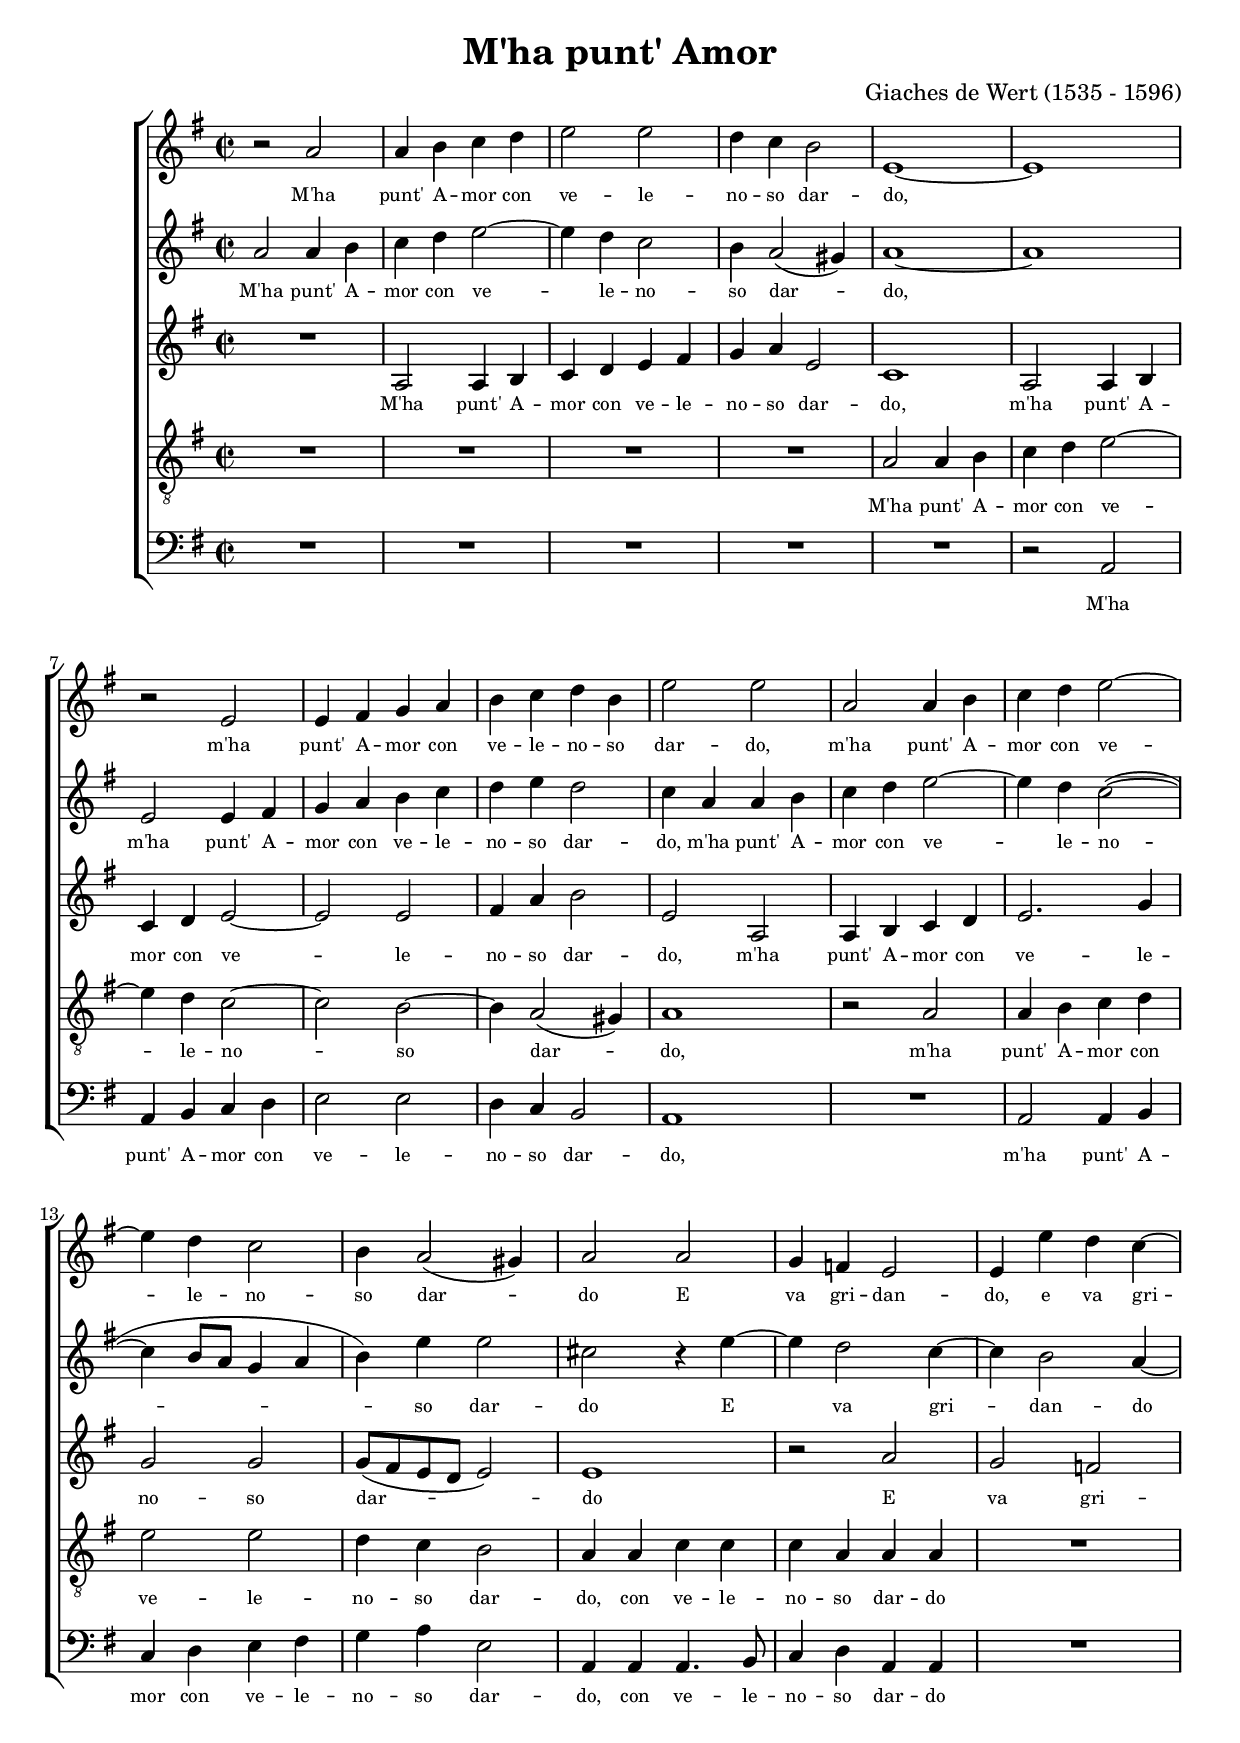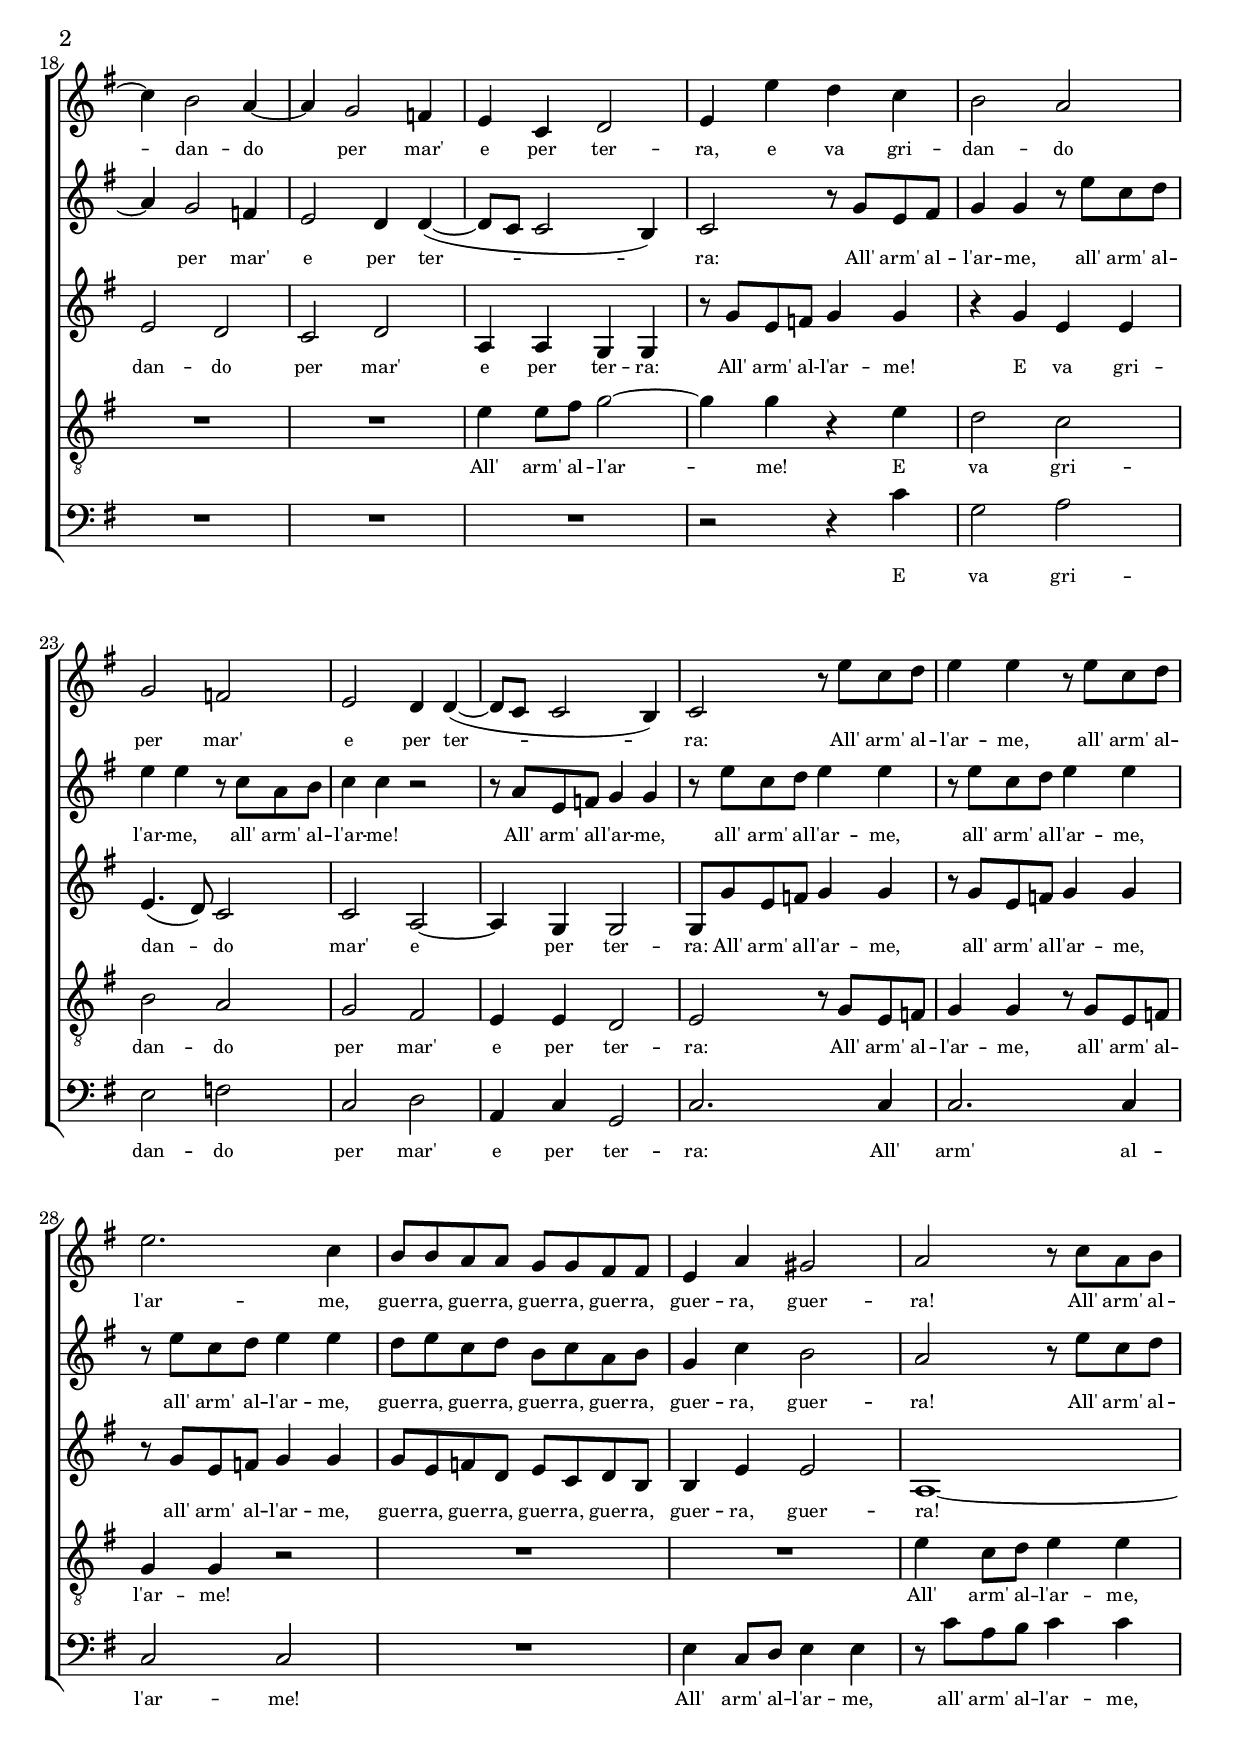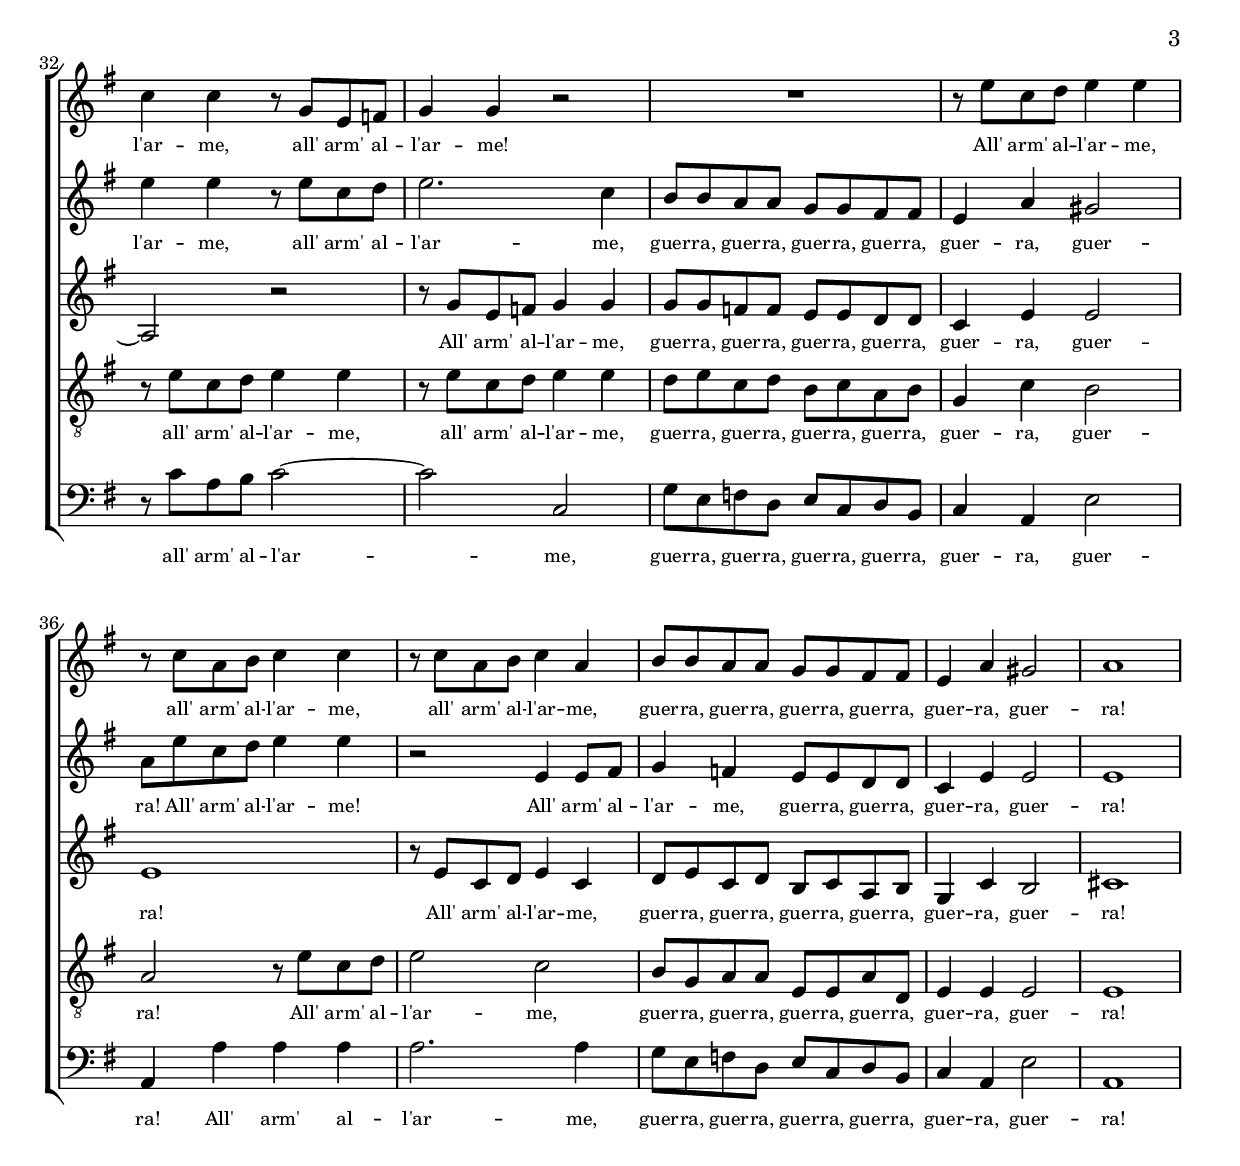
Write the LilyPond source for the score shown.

\version "2.10.5"

% Graver: Augustin Roche

\header {
	title = "M'ha punt' Amor"
	composer = "Giaches de Wert (1535 - 1596)"
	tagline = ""
}	


\paper { 
	% annotate-spacing = ##t
	between-system-space = 0.8\cm
	between-system-padding = #0.5	
	head-separation = #0
	page-top-space = #3	
}

\include "italiano.ly"

\score {
    \new ChoirStaff \relative do'' {
		<<
        \new Staff {
			\time 2/2
			\key sol \major
			r2 la
			la4 si do re
			mi2 mi
			re4 do si2
			mi,1~
			mi
			r2 mi |
			mi4 fad sol la
			si do re si
			mi2 mi
			la,2 la4 si
			do re mi2~
			mi4 re4 do2
			si4 la2( sold4) |
			la2 la
			sol4 fa mi2
			mi4 mi' re do~
			do si2 la4~
			la sol2 fa4
			mi4 do re2 |
			mi4 mi' re do
			si2 la
			sol fa
			mi re4 re~(
			re8 do do2 si4)
			do2 r8 mi' do re
			mi4 mi r8 mi do re
			mi2. do4
			si8 si la la sol sol fad fad
			mi4 la sold2
			la r8 do la si
			do4 do r8 sol mi fa
			sol4 sol r2
			R1 |
			r8 mi' do re mi4 mi
			r8 do la si do4 do
			r8 do la si do4 la
			si8 si la la sol sol fad fad
			mi4 la sold2
			la1
		}
		
		\addlyrics {
			M'ha punt' A -- mor con ve -- le -- no -- so dar -- do,
			m'ha punt' A -- mor con ve -- le -- no -- so dar -- do,
			m'ha punt' A -- mor con ve -- le -- no -- so dar -- do
			E va gri -- dan -- do,
			e va gri -- dan -- do per mar' e per ter -- ra,
			e va gri -- dan -- do per mar' e per ter -- ra:
			All' arm' al -- l'ar -- me, all' arm' al -- l'ar -- me,
			guer -- ra, guer -- ra, guer -- ra, guer -- ra, guer -- ra, guer -- ra!
			All' arm' al -- l'ar -- me, all' arm' al -- l'ar -- me!
			All' arm' al -- l'ar -- me, all' arm' al -- l'ar -- me, all' arm' al -- l'ar -- me,
			guer -- ra, guer -- ra, guer -- ra, guer -- ra, guer -- ra, guer -- ra!
		}
		
		\new Staff {
			\time 2/2
			\key sol \major
			la2 la4 si
			do re mi2~
			mi4 re do2
			si4 la2( sold4)
			la1~
			la
			mi2 mi4 fad
			sol la si do
			re mi re2
			do4 la la si
			do re mi2~
			mi4 re4 do2~(
			do4 si8 la sol4 la |
			si) mi mi2
			dod2 r4  mi~
			 mi re2 do4~
			do si2 la4~
			la sol2 fa4
			mi2 re4 re~(
			re8 do do2 si4)
			do2 r8 sol' mi fad
			sol4 sol r8 mi' do re
			mi4 mi r8 do la si
			do4 do r2
			r8 la mi fa sol4 sol
			r8 mi' do re mi4 mi
			r8 mi do re mi4 mi
			r8 mi do re mi4 mi |
			re8 mi do re si do la si
			sol4 do si2
			la r8 mi' do re
			mi4 mi r8 mi do re
			mi2. do4
			si8 si la la sol sol fad fad
			mi4 la sold2
			la8 mi' do re mi4 mi
			r2 mi,4 mi8 fad
			sol4 fa mi8 mi re re
			do4 mi mi2
			mi1
		}
		
		\addlyrics {
			M'ha punt' A -- mor con ve -- le -- no -- so dar -- do,
			m'ha punt' A -- mor con ve -- le -- no -- so dar -- do,
			m'ha punt' A -- mor con ve -- le -- no -- so dar -- do
			E va gri -- dan -- do per mar' e per ter -- ra:
			All' arm' al -- l'ar -- me, all' arm' al -- l'ar -- me,
			all' arm' al -- l'ar -- me!
			All' arm' al -- l'ar -- me, all' arm' al -- l'ar -- me,
			all' arm' al -- l'ar -- me, all' arm' al -- l'ar -- me,
			guer -- ra, guer -- ra, guer -- ra, guer -- ra, guer -- ra, guer -- ra!
			All' arm' al -- l'ar -- me, all' arm' al -- l'ar -- me,
			guer -- ra, guer -- ra, guer -- ra, guer -- ra, guer -- ra, guer -- ra!
			All' arm' al -- l'ar -- me!
			All' arm' al -- l'ar -- me,
			guer -- ra, guer -- ra, guer -- ra, guer -- ra!
		}
		
		% Alto
		\new Staff {
			\time 2/2
			\key sol \major
			R1
			la,2 la4 si
			do re mi fad
			sol la mi2
			do1
			la2 la4 si
			do re mi2~
			mi mi
			fad4 la si2
			mi, la,
			la4 si do re
			mi2. sol4
			sol2 sol
			sol8( fad mi re mi2)
			mi1
			r2 la2
			sol fa
			mi re
			do re
			la4 la sol sol
			r8 sol' mi fa sol4 sol
			r sol mi mi
			mi4.( re8) do2
			do la~
			la4 sol sol2
			sol8 sol' mi fa sol4 sol
			r8 sol mi fa sol4 sol
			r8 sol mi fa sol4 sol
			sol8 mi fa re mi do re si
			si4 mi mi2
			la,1~
			la2 r
			r8 sol' mi fa sol4 sol
			sol8 sol fa fa mi mi re re
			do4 mi mi2
			mi1
			r8 mi do re mi4 do
			re8 mi do re si do la si
			sol4 do si2
			dod1
		}
		
		\addlyrics {
			M'ha punt' A -- mor con ve -- le -- no -- so dar -- do,
			m'ha punt' A -- mor con ve -- le -- no -- so dar -- do,
			m'ha punt' A -- mor con ve -- le -- no -- so dar -- do
			E va gri -- dan -- do per mar' e per ter -- ra:
			All' arm' al -- l'ar -- me!
			E va gri -- dan -- do mar' e per ter -- ra:
			All' arm' al -- l'ar -- me,	all' arm' al -- l'ar -- me, all' arm' al -- l'ar -- me,
			guer -- ra, guer -- ra, guer -- ra, guer -- ra, guer -- ra, guer -- ra!
			All' arm' al -- l'ar -- me,
			guer -- ra, guer -- ra, guer -- ra, guer -- ra, guer -- ra, guer -- ra!
			All' arm' al -- l'ar -- me,
			guer -- ra, guer -- ra, guer -- ra, guer -- ra, guer -- ra, guer -- ra!
		}
		
		% Tenor
		\new Staff {
			\time 2/2
			\key sol \major
			\clef "G_8"
			R1*4
			la2 la4 si
			do re mi2~
			mi4 re do2~
			do si~
			si4 la2( sold4)
			la1
			r2 la2
			la4 si do re
			mi2 mi
			re4 do si2
			la4 la do do
			do la la la
			R1*3
			mi'4 mi8 fad sol2~
			sol4 sol r mi
			re2 do
			si la
			sol fad
			mi4 mi re2
			mi r8 sol mi fa
			sol4 sol r8 sol mi fa
			sol4 sol r2
			R1*2
			mi'4 do8 re mi4 mi
			r8 mi do re mi4 mi
			r8 mi do re mi4 mi
			re8 mi do re si do la si
			sol4 do si2
			la r8 mi' do re
			mi2 do
			si8 sol la la mi mi la re,
			mi4 mi mi2
			mi1
		}
		
		\addlyrics {
			M'ha punt' A -- mor con ve -- le -- no -- so dar -- do,
			m'ha punt' A -- mor con ve -- le -- no -- so dar -- do,
			con ve -- le -- no -- so dar -- do
			All' arm' al -- l'ar -- me!
			E va gri -- dan -- do per mar' e per ter -- ra:
			All' arm' al -- l'ar -- me,	all' arm' al -- l'ar -- me!
			All' arm' al -- l'ar -- me,	all' arm' al -- l'ar -- me, all' arm' al -- l'ar -- me,
			guer -- ra, guer -- ra, guer -- ra, guer -- ra, guer -- ra, guer -- ra!
			All' arm' al -- l'ar -- me,
			guer -- ra, guer -- ra, guer -- ra, guer -- ra, guer -- ra, guer -- ra!
		}
		
		% Basse
		\new Staff {
			\time 2/2
			\key sol \major
			\clef "bass"
			R1*5
			r2 la,
			la4 si do re
			mi2 mi
			re4 do si2
			la1
			R1
			la2 la4 si
			do re mi fad
			sol la mi2
			la,4 la la4. si8
			do4 re la la
			R1*4
			r2 r4 do'
			sol2 la
			mi fa
			do re
			la4 do sol2
			do2. do4
			do2. do4
			do2 do
			R1
			mi4 do8re mi4 mi
			r8 do' la si do4 do
			r8 do la si do2~
			do do,
			sol'8 mi fa re mi do re si
			do4 la mi'2
			la,4 la' la la
			la2. la4
			sol8 mi fa re mi do re si
			do4 la mi'2
			la,1
		}
		
		\addlyrics {
			M'ha punt' A -- mor con ve -- le -- no -- so dar -- do,
			m'ha punt' A -- mor con ve -- le -- no -- so dar -- do,
			con ve -- le -- no -- so dar -- do
			E va gri -- dan -- do per mar' e per ter -- ra:
			All' arm' al -- l'ar -- me!
			All' arm' al -- l'ar -- me,	all' arm' al -- l'ar -- me, all' arm' al -- l'ar -- me,
			guer -- ra, guer -- ra, guer -- ra, guer -- ra, guer -- ra, guer -- ra!
			All' arm' al -- l'ar -- me,
			guer -- ra, guer -- ra, guer -- ra, guer -- ra, guer -- ra, guer -- ra!
		}
		>>
	}
	
	% \midi{}
	\layout{
		\context {
			\Lyrics
			\override LyricText #'font-size = #-1.5
			\override VerticalAxisGroup #'minimum-Y-extent = #'(0 . 0)
		}
	}
}